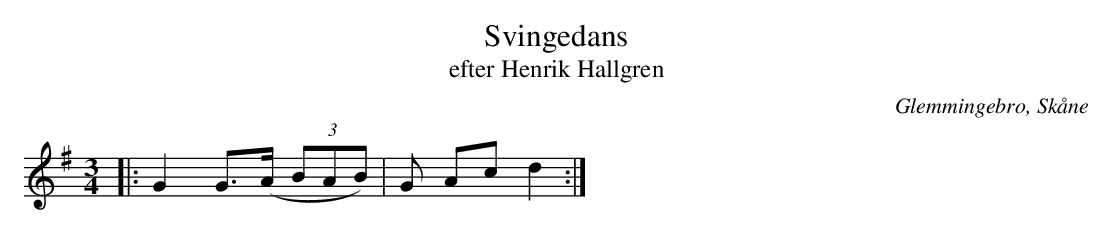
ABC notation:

X:1
T:Svingedans
T:efter Henrik Hallgren
O:Glemmingebro, Skåne
M:3/4
L:1/8
K:G
|: G2 G>(A (3BAB) | G Ac d2 :|
